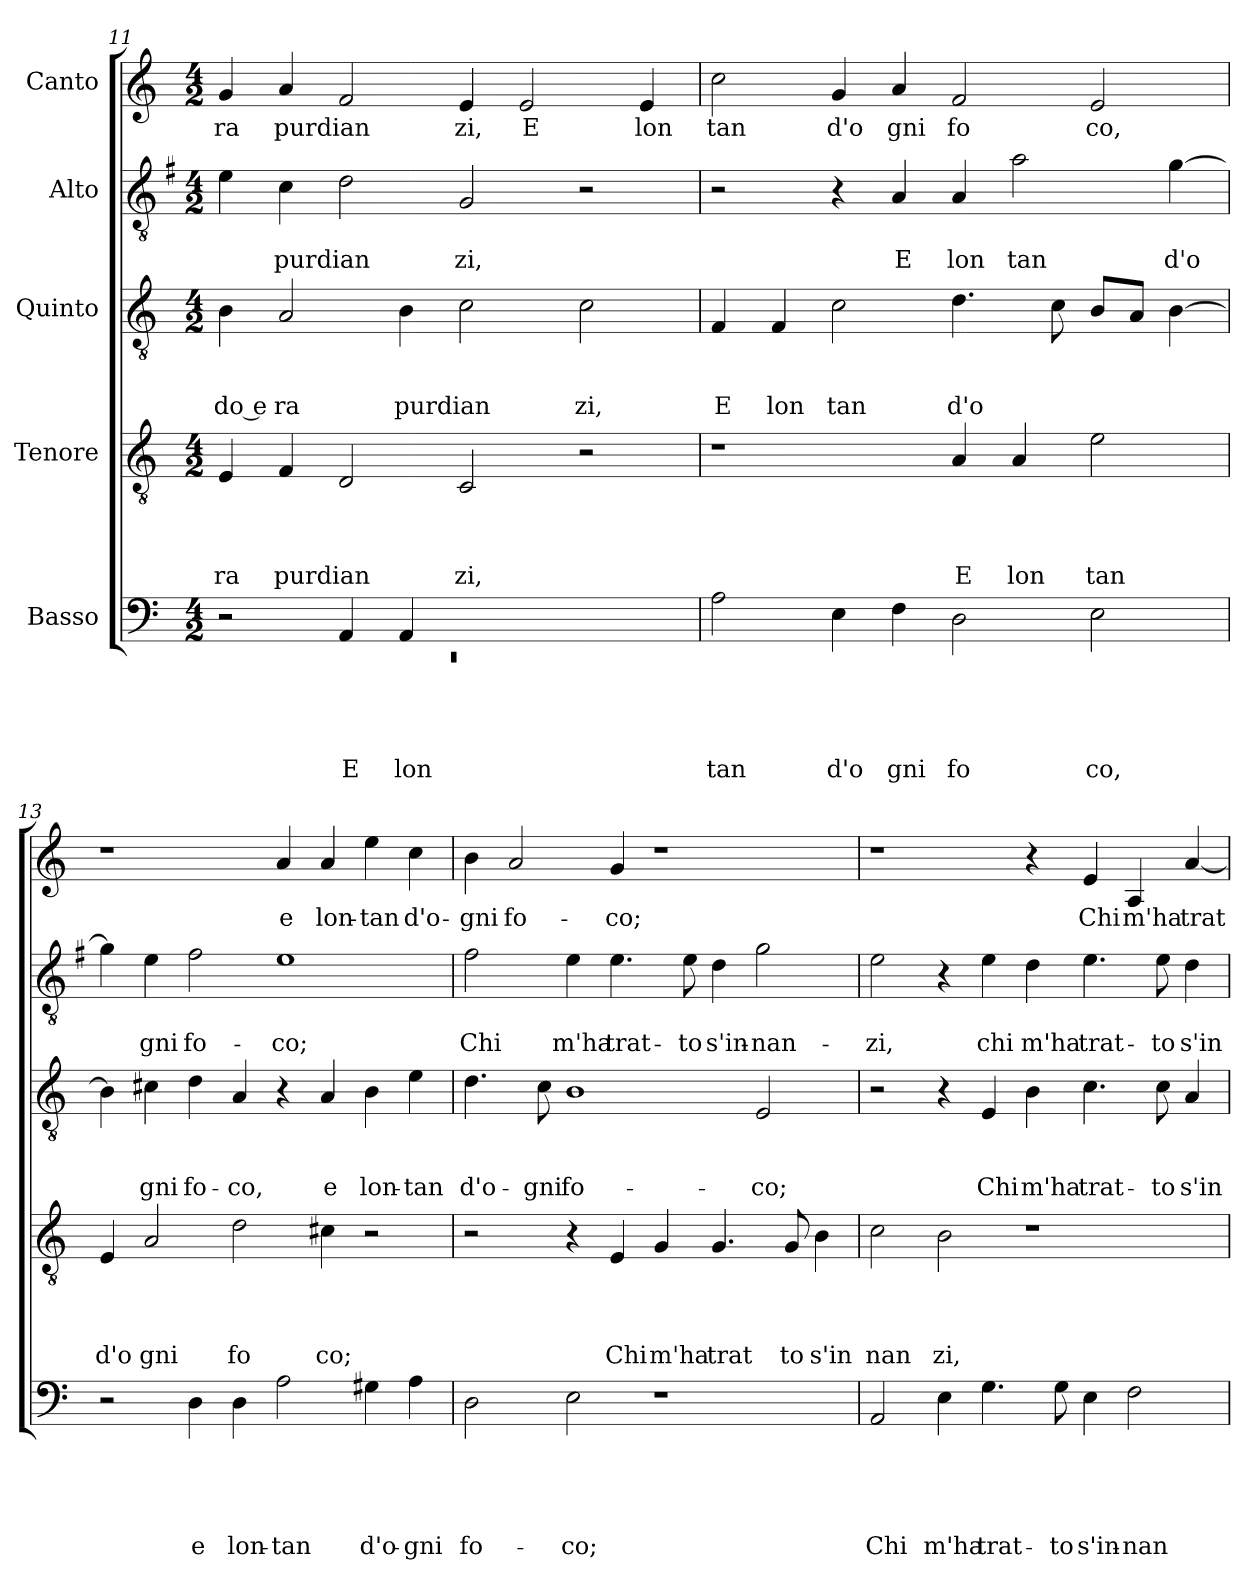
**kern	**text	**text	**text	**text	**text	**kern	**text	**text	**text	**text	**kern	**text	**text	**text	**kern	**text	**text	**kern	**text
*part5	*part5	*part5	*part5	*part5	*part5	*part4	*part4	*part4	*part4	*part4	*part3	*part3	*part3	*part3	*part2	*part2	*part2	*part1	*part1
*staff5	*staff5	*staff5	*staff5	*staff5	*staff5	*staff4	*staff4	*staff4	*staff4	*staff4	*staff3	*staff3	*staff3	*staff3	*staff2	*staff2	*staff2	*staff1	*staff1
*I"Basso	*	*	*	*	*	*I"Tenore	*	*	*	*	*I"Quinto	*	*	*	*I"Alto	*	*	*I"Canto	*
*clefF4	*	*	*	*	*	*clefGv2	*	*	*	*	*clefGv2	*	*	*	*clefGv2	*	*	*clefG2	*
*	*	*	*	*	*	*	*	*	*	*	*	*	*	*	*ITrd-3c-5	*	*	*	*
*k[]	*	*	*	*	*	*k[]	*	*	*	*	*k[]	*	*	*	*k[]	*	*	*k[]	*
*C:	*	*	*	*	*	*C:	*	*	*	*	*C:	*	*	*	*C:	*	*	*C:	*
*M4/2	*	*	*	*	*	*M4/2	*	*	*	*	*M4/2	*	*	*	*M4/2	*	*	*M4/2	*
=11	=11	=11	=11	=11	=11	=11	=11	=11	=11	=11	=11	=11	=11	=11	=11	=11	=11	=11	=11
*^	*	*	*	*	*	*	*	*	*	*	*	*	*	*	*	*	*	*	*
!	!LO:N:vis=1	!	!	!	!	!	!	!	!	!	!LO:LY:b	!	!	!	!LO:LY:b:rj	!	!	!	!	!LO:LY:b
*	*^	*	*	*	*	*	*	*	*	*	*	*	*	*	*	*	*	*	*	*
0ryy	0rEE	2r	.	.	.	.	.	4E/	.	.	.	ra	4B\	.	.	do e	4a\	.	.	4g/	ra
!	!	!	!	!	!	!	!	!	!	!	!	!LO:LY:b	!	!	!	!LO:LY:b	!	!	!LO:LY:b	!	!LO:LY:b
.	.	.	.	.	.	.	.	4F/	.	.	.	purdian	2A/	.	.	ra	4f\	.	purdian	4a/	purdian
!	!	!	!	!	!	!	!LO:LY:b	!	!	!	!	!	!	!	!	!	!	!	!	!	!
.	.	4AA/	.	.	.	.	E	2D/	.	.	.	.	.	.	.	.	2g\	.	.	2f/	.
!	!	!	!	!	!	!	!LO:LY:b	!	!	!	!	!	!	!	!	!LO:LY:b	!	!	!	!	!
.	.	4AA/	.	.	.	.	lon	.	.	.	.	.	4B\	.	.	purdian	.	.	.	.	.
!	!	!	!	!	!	!	!	!	!	!	!	!LO:LY:b	!	!	!	!	!	!	!LO:LY:b	!	!LO:LY:b
.	.	1ryy	.	.	.	.	.	2C/	.	.	.	zi,	2c\	.	.	.	2c/	.	zi,	4e/	zi,
!	!	!	!	!	!	!	!	!	!	!	!	!	!	!	!	!	!	!	!	!	!LO:LY:b
.	.	.	.	.	.	.	.	.	.	.	.	.	.	.	.	.	.	.	.	2e/	E
!	!	!	!	!	!	!	!	!	!	!	!	!	!	!	!	!LO:LY:b	!	!	!	!	!
.	.	.	.	.	.	.	.	2r	.	.	.	.	2c\	.	.	zi,	2r	.	.	.	.
!	!	!	!	!	!	!	!	!	!	!	!	!	!	!	!	!	!	!	!	!	!LO:LY:b
.	.	.	.	.	.	.	.	.	.	.	.	.	.	.	.	.	.	.	.	4e/	lon
*v	*v	*v	*	*	*	*	*	*	*	*	*	*	*	*	*	*	*	*	*	*	*
=12	=12	=12	=12	=12	=12	=12	=12	=12	=12	=12	=12	=12	=12	=12	=12	=12	=12	=12	=12
!	!	!	!	!	!LO:LY:b	!	!	!	!	!	!	!	!	!LO:LY:b	!	!	!	!	!LO:LY:b
2A\	.	.	.	.	tan	1r	.	.	.	.	4F/	.	.	E	2r	.	.	2cc\	tan
!	!	!	!	!	!	!	!	!	!	!	!	!	!	!LO:LY:b	!	!	!	!	!
.	.	.	.	.	.	.	.	.	.	.	4F/	.	.	lon	.	.	.	.	.
!	!	!	!	!	!LO:LY:b	!	!	!	!	!	!	!	!	!LO:LY:b	!	!	!	!	!LO:LY:b
4E\	.	.	.	.	d'o	.	.	.	.	.	2c\	.	.	tan	4r	.	.	4g/	d'o
!	!	!	!	!	!LO:LY:b	!	!	!	!	!	!	!	!	!	!	!	!LO:LY:b	!	!LO:LY:b
4F\	.	.	.	.	gni	.	.	.	.	.	.	.	.	.	4d/	.	E	4a/	gni
!	!	!	!	!	!LO:LY:b	!	!	!	!	!LO:LY:b	!	!	!	!LO:LY:b	!	!	!LO:LY:b	!	!LO:LY:b
2D\	.	.	.	.	fo	4A/	.	.	.	E	4.d\	.	.	d'o	4d/	.	lon	2f/	fo
!	!	!	!	!	!	!	!	!	!	!LO:LY:b	!	!	!	!	!	!	!LO:LY:b	!	!
.	.	.	.	.	.	4A/	.	.	.	lon	.	.	.	.	2dd\	.	tan	.	.
.	.	.	.	.	.	.	.	.	.	.	8c\	.	.	.	.	.	.	.	.
!	!	!	!	!	!LO:LY:b	!	!	!	!	!LO:LY:b	!	!	!	!	!	!	!	!	!LO:LY:b
2E\	.	.	.	.	co,	2e\	.	.	.	tan	8B/L	.	.	.	.	.	.	2e/	co,
.	.	.	.	.	.	.	.	.	.	.	8A/J	.	.	.	.	.	.	.	.
!	!	!	!	!	!	!	!	!	!	!	!	!	!	!	!	!	!LO:LY:b	!	!
.	.	.	.	.	.	.	.	.	.	.	[>4B\	.	.	.	[>4cc\	.	d'o	.	.
!!LO:PB:g=z
=13	=13	=13	=13	=13	=13	=13	=13	=13	=13	=13	=13	=13	=13	=13	=13	=13	=13	=13	=13
!	!	!	!	!	!	!	!	!	!	!LO:LY:b	!	!	!	!	!	!	!	!	!
2r	.	.	.	.	.	4E/	.	.	.	d'o	4B\]	.	.	.	4cc\]	.	.	1r	.
!	!	!	!	!	!	!	!	!	!	!LO:LY:b	!	!	!	!LO:LY:b	!	!	!LO:LY:b	!	!
.	.	.	.	.	.	2A/	.	.	.	gni	4c#X\	.	.	gni	4a\	.	gni	.	.
!	!	!	!	!	!LO:LY:b	!	!	!	!	!	!	!	!	!LO:LY:b	!	!	!LO:LY:b	!	!
4D\	.	.	.	.	e	.	.	.	.	.	4d\	.	.	fo-	2b\	.	fo-	.	.
!	!	!	!	!	!LO:LY:b	!	!	!	!	!LO:LY:b	!	!	!	!LO:LY:b	!	!	!	!	!
4D\	.	.	.	.	lon-	2d\	.	.	.	fo	4A/	.	.	-co,	.	.	.	.	.
!	!	!	!	!	!LO:LY:b	!	!	!	!	!	!	!	!	!	!	!	!LO:LY:b	!	!LO:LY:b
2A\	.	.	.	.	-tan	.	.	.	.	.	4r	.	.	.	1a	.	-co;	4a/	e
!	!	!	!	!	!	!	!	!	!	!LO:LY:b	!	!	!	!LO:LY:b	!	!	!	!	!LO:LY:b
.	.	.	.	.	.	4c#X\	.	.	.	co;	4A/	.	.	e	.	.	.	4a/	lon-
!	!	!	!	!	!LO:LY:b	!	!	!	!	!	!	!	!	!LO:LY:b	!	!	!	!	!LO:LY:b
4G#X\	.	.	.	.	d'o-	2r	.	.	.	.	4B\	.	.	lon-	.	.	.	4ee\	-tan
!	!	!	!	!	!LO:LY:b	!	!	!	!	!	!	!	!	!LO:LY:b	!	!	!	!	!LO:LY:b
4A\	.	.	.	.	-gni	.	.	.	.	.	4e\	.	.	-tan	.	.	.	4cc\	d'o-
=14	=14	=14	=14	=14	=14	=14	=14	=14	=14	=14	=14	=14	=14	=14	=14	=14	=14	=14	=14
!	!	!	!	!	!LO:LY:b	!	!	!	!	!	!	!	!	!LO:LY:b	!	!	!LO:LY:b	!	!LO:LY:b
2D\	.	.	.	.	fo-	2r	.	.	.	.	4.d\	.	.	d'o-	2b\	.	Chi	4b\	-gni
!	!	!	!	!	!	!	!	!	!	!	!	!	!	!	!	!	!	!	!LO:LY:b
.	.	.	.	.	.	.	.	.	.	.	.	.	.	.	.	.	.	2a/	fo-
!	!	!	!	!	!	!	!	!	!	!	!	!	!	!LO:LY:b	!	!	!	!	!
.	.	.	.	.	.	.	.	.	.	.	8c\	.	.	-gni	.	.	.	.	.
!	!	!	!	!	!LO:LY:b	!	!	!	!	!	!	!	!	!LO:LY:b	!	!	!LO:LY:b	!	!
2E\	.	.	.	.	-co;	4r	.	.	.	.	1B	.	.	fo-	4a\	.	m'ha	.	.
!	!	!	!	!	!	!	!	!	!	!LO:LY:b	!	!	!	!	!	!	!LO:LY:b	!	!LO:LY:b
.	.	.	.	.	.	4E/	.	.	.	Chi	.	.	.	.	4.a\	.	trat-	4g/	-co;
!	!	!	!	!	!	!	!	!	!	!LO:LY:b	!	!	!	!	!	!	!	!	!
1r	.	.	.	.	.	4G/	.	.	.	m'ha	.	.	.	.	.	.	.	1r	.
!	!	!	!	!	!	!	!	!	!	!	!	!	!	!	!	!	!LO:LY:b	!	!
.	.	.	.	.	.	.	.	.	.	.	.	.	.	.	8a\	.	-to	.	.
!	!	!	!	!	!	!	!	!	!	!LO:LY:b	!	!	!	!	!	!	!LO:LY:b	!	!
.	.	.	.	.	.	4.G/	.	.	.	trat	.	.	.	.	4g\	.	s'in-	.	.
!	!	!	!	!	!	!	!	!	!	!	!	!	!	!LO:LY:b	!	!	!LO:LY:b	!	!
.	.	.	.	.	.	.	.	.	.	.	2E/	.	.	-co;	2cc\	.	-nan-	.	.
!	!	!	!	!	!	!	!	!	!	!LO:LY:b	!	!	!	!	!	!	!	!	!
.	.	.	.	.	.	8G/	.	.	.	to	.	.	.	.	.	.	.	.	.
!	!	!	!	!	!	!	!	!	!	!LO:LY:b	!	!	!	!	!	!	!	!	!
.	.	.	.	.	.	4B\	.	.	.	s'in	.	.	.	.	.	.	.	.	.
=15	=15	=15	=15	=15	=15	=15	=15	=15	=15	=15	=15	=15	=15	=15	=15	=15	=15	=15	=15
!	!	!	!	!	!LO:LY:b	!	!	!	!	!LO:LY:b	!	!	!	!	!	!	!LO:LY:b	!	!
2AA/	.	.	.	.	Chi	2c\	.	.	.	nan	2r	.	.	.	2a\	.	-zi,	1r	.
!	!	!	!	!	!LO:LY:b	!	!	!	!	!LO:LY:b	!	!	!	!	!	!	!	!	!
4E\	.	.	.	.	m'ha	2B\	.	.	.	zi,	4r	.	.	.	4r	.	.	.	.
!	!	!	!	!	!LO:LY:b	!	!	!	!	!	!	!	!	!LO:LY:b	!	!	!LO:LY:b	!	!
4.G\	.	.	.	.	trat-	.	.	.	.	.	4E/	.	.	Chi	4a\	.	chi	.	.
!	!	!	!	!	!	!	!	!	!	!	!	!	!	!LO:LY:b	!	!	!LO:LY:b	!	!
.	.	.	.	.	.	1r	.	.	.	.	4B\	.	.	m'ha	4g\	.	m'ha	4r	.
!	!	!	!	!	!LO:LY:b	!	!	!	!	!	!	!	!	!	!	!	!	!	!
8G\	.	.	.	.	-to	.	.	.	.	.	.	.	.	.	.	.	.	.	.
!	!	!	!	!	!LO:LY:b	!	!	!	!	!	!	!	!	!LO:LY:b	!	!	!LO:LY:b	!	!LO:LY:b
4E\	.	.	.	.	s'in-	.	.	.	.	.	4.c\	.	.	trat-	4.a\	.	trat-	4e/	Chi
!	!	!	!	!	!LO:LY:b	!	!	!	!	!	!	!	!	!	!	!	!	!	!LO:LY:b
2F\	.	.	.	.	-nan-	.	.	.	.	.	.	.	.	.	.	.	.	4A/	m'ha
!	!	!	!	!	!	!	!	!	!	!	!	!	!	!LO:LY:b	!	!	!LO:LY:b	!	!
.	.	.	.	.	.	.	.	.	.	.	8c\	.	.	-to	8a\	.	-to	.	.
!	!	!	!	!	!	!	!	!	!	!	!	!	!	!LO:LY:b	!	!	!LO:LY:b	!	!LO:LY:b
.	.	.	.	.	.	.	.	.	.	.	4A/	.	.	s'in-	4g\	.	s'in-	[<4a/	trat-
=	=	=	=	=	=	=	=	=	=	=	=	=	=	=	=	=	=	=	=
*-	*-	*-	*-	*-	*-	*-	*-	*-	*-	*-	*-	*-	*-	*-	*-	*-	*-	*-	*-
